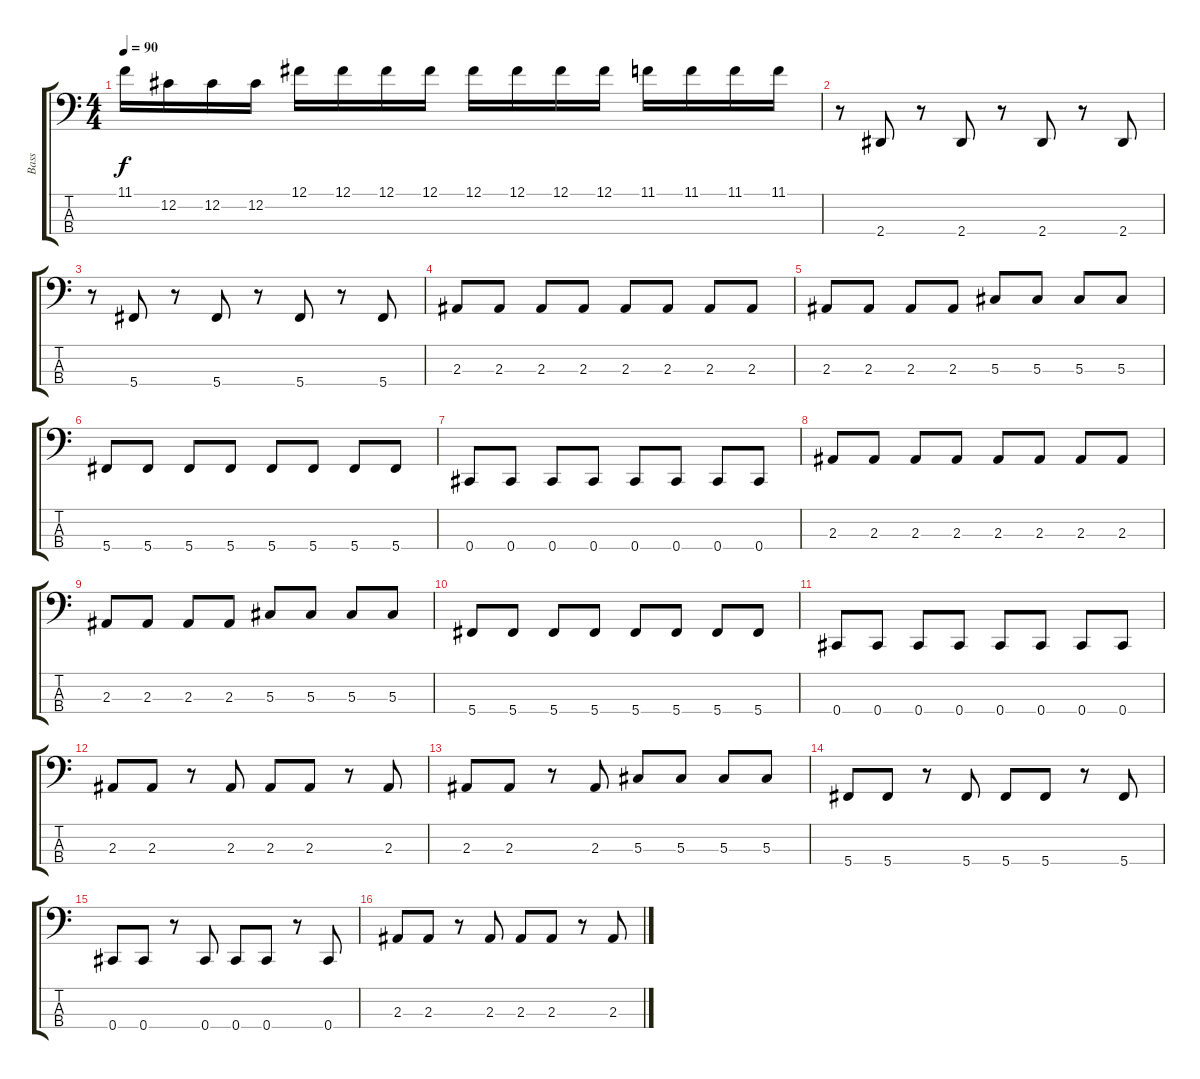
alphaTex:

\track ("Bass" "Bass") {instrument electricbasspick}
\staff {score tabs}
\tuning (Gb2 Db2 Ab1 Db1) {hide}
\ts (4 4)
\tempo 90
\clef f4
\ks c
11.1.16{dy f} 12.2.16 12.2.16 12.2.16 12.1.16 12.1.16 12.1.16 12.1.16 12.1.16 12.1.16 12.1.16 12.1.16 11.1.16 11.1.16 11.1.16 11.1.16 |
r.8 2.4.8 r.8 2.4.8 r.8 2.4.8 r.8 2.4.8 |
r.8 5.4.8 r.8 5.4.8 r.8 5.4.8 r.8 5.4.8 |
2.3.8 2.3.8 2.3.8 2.3.8 2.3.8 2.3.8 2.3.8 2.3.8 |
2.3.8 2.3.8 2.3.8 2.3.8 5.3.8 5.3.8 5.3.8 5.3.8 |
5.4.8 5.4.8 5.4.8 5.4.8 5.4.8 5.4.8 5.4.8 5.4.8 |
0.4.8 0.4.8 0.4.8 0.4.8 0.4.8 0.4.8 0.4.8 0.4.8 |
2.3.8 2.3.8 2.3.8 2.3.8 2.3.8 2.3.8 2.3.8 2.3.8 |
2.3.8 2.3.8 2.3.8 2.3.8 5.3.8 5.3.8 5.3.8 5.3.8 |
5.4.8 5.4.8 5.4.8 5.4.8 5.4.8 5.4.8 5.4.8 5.4.8 |
0.4.8 0.4.8 0.4.8 0.4.8 0.4.8 0.4.8 0.4.8 0.4.8 |
2.3.8 2.3.8 r.8 2.3.8 2.3.8 2.3.8 r.8 2.3.8 |
2.3.8 2.3.8 r.8 2.3.8 5.3.8 5.3.8 5.3.8 5.3.8 |
5.4.8 5.4.8 r.8 5.4.8 5.4.8 5.4.8 r.8 5.4.8 |
0.4.8 0.4.8 r.8 0.4.8 0.4.8 0.4.8 r.8 0.4.8 |
2.3.8 2.3.8 r.8 2.3.8 2.3.8 2.3.8 r.8 2.3.8
